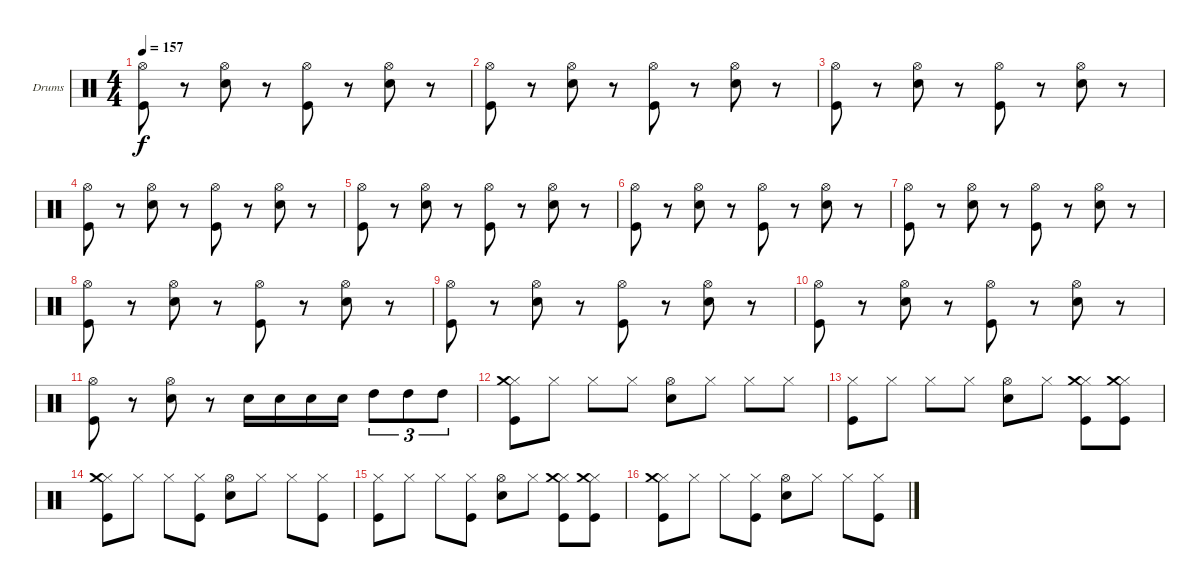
\defaultSystemsLayout 4
\bracketExtendMode groupsimilarinstruments
\firstSystemTrackNameOrientation horizontal
\otherSystemsTrackNameOrientation horizontal
\track ("Drum" "Drums") {instrument percussion}
\staff {score}
\articulation defaults
\ts (4 4)
\tempo 157
\clef neutral
\ks c
("Hi-Hat (open)" "Kick (hit)").8{dy f} r.8 ("Hi-Hat (open)" "Snare (hit) 2").8 r.8 ("Hi-Hat (open)" "Kick (hit)").8 r.8 ("Hi-Hat (open)" "Snare (hit) 2").8 r.8 |
("Hi-Hat (open)" "Kick (hit)").8 r.8 ("Hi-Hat (open)" "Snare (hit) 2").8 r.8 ("Hi-Hat (open)" "Kick (hit)").8 r.8 ("Hi-Hat (open)" "Snare (hit) 2").8 r.8 |
("Hi-Hat (open)" "Kick (hit)").8 r.8 ("Hi-Hat (open)" "Snare (hit) 2").8 r.8 ("Hi-Hat (open)" "Kick (hit)").8 r.8 ("Hi-Hat (open)" "Snare (hit) 2").8 r.8 |
("Hi-Hat (open)" "Kick (hit)").8 r.8 ("Hi-Hat (open)" "Snare (hit) 2").8 r.8 ("Hi-Hat (open)" "Kick (hit)").8 r.8 ("Hi-Hat (open)" "Snare (hit) 2").8 r.8 |
("Hi-Hat (open)" "Kick (hit)").8 r.8 ("Hi-Hat (open)" "Snare (hit) 2").8 r.8 ("Hi-Hat (open)" "Kick (hit)").8 r.8 ("Hi-Hat (open)" "Snare (hit) 2").8 r.8 |
("Hi-Hat (open)" "Kick (hit)").8 r.8 ("Hi-Hat (open)" "Snare (hit) 2").8 r.8 ("Hi-Hat (open)" "Kick (hit)").8 r.8 ("Hi-Hat (open)" "Snare (hit) 2").8 r.8 |
("Hi-Hat (open)" "Kick (hit)").8 r.8 ("Hi-Hat (open)" "Snare (hit) 2").8 r.8 ("Hi-Hat (open)" "Kick (hit)").8 r.8 ("Hi-Hat (open)" "Snare (hit) 2").8 r.8 |
("Hi-Hat (open)" "Kick (hit)").8 r.8 ("Hi-Hat (open)" "Snare (hit) 2").8 r.8 ("Hi-Hat (open)" "Kick (hit)").8 r.8 ("Hi-Hat (open)" "Snare (hit) 2").8 r.8 |
("Hi-Hat (open)" "Kick (hit)").8 r.8 ("Hi-Hat (open)" "Snare (hit) 2").8 r.8 ("Hi-Hat (open)" "Kick (hit)").8 r.8 ("Hi-Hat (open)" "Snare (hit) 2").8 r.8 |
("Hi-Hat (open)" "Kick (hit)").8 r.8 ("Hi-Hat (open)" "Snare (hit) 2").8 r.8 ("Hi-Hat (open)" "Kick (hit)").8 r.8 ("Hi-Hat (open)" "Snare (hit) 2").8 r.8 |
("Hi-Hat (open)" "Kick (hit)").8 r.8 ("Hi-Hat (open)" "Snare (hit) 2").8 r.8 "Snare (hit) 2".16 "Snare (hit) 2".16 "Snare (hit) 2".16 "Snare (hit) 2".16 "High Tom (hit)".8{tu (3 2)} "High Tom (hit)".8{tu (3 2)} "High Tom (hit)".8{tu (3 2)} |
("Hi-Hat (closed)" "Crash medium (hit)" "Kick (hit)").8 "Hi-Hat (closed)".8 "Hi-Hat (closed)".8 "Hi-Hat (closed)".8 ("Hi-Hat (open)" "Snare (hit) 2").8 "Hi-Hat (closed)".8 "Hi-Hat (closed)".8 "Hi-Hat (closed)".8 |
("Hi-Hat (closed)" "Kick (hit)").8 "Hi-Hat (closed)".8 "Hi-Hat (closed)".8 "Hi-Hat (closed)".8 ("Hi-Hat (open)" "Snare (hit) 2").8 "Hi-Hat (closed)".8 ("Hi-Hat (closed)" "Kick (hit)" "Crash medium (hit)").8 ("Hi-Hat (closed)" "Kick (hit)" "Crash medium (hit)").8 |
("Hi-Hat (closed)" "Crash medium (hit)" "Kick (hit)").8 "Hi-Hat (closed)".8 "Hi-Hat (closed)".8 ("Hi-Hat (closed)" "Kick (hit)").8 ("Hi-Hat (open)" "Snare (hit) 2").8 "Hi-Hat (closed)".8 "Hi-Hat (closed)".8 ("Hi-Hat (closed)" "Kick (hit)").8 |
("Hi-Hat (closed)" "Kick (hit)").8 "Hi-Hat (closed)".8 "Hi-Hat (closed)".8 ("Hi-Hat (closed)" "Kick (hit)").8 ("Hi-Hat (open)" "Snare (hit) 2").8 "Hi-Hat (closed)".8 ("Hi-Hat (closed)" "Kick (hit)" "Crash medium (hit)").8 ("Hi-Hat (closed)" "Kick (hit)" "Crash medium (hit)").8 |
("Hi-Hat (closed)" "Crash medium (hit)" "Kick (hit)").8 "Hi-Hat (closed)".8 "Hi-Hat (closed)".8 ("Hi-Hat (closed)" "Kick (hit)").8 ("Hi-Hat (open)" "Snare (hit) 2").8 "Hi-Hat (closed)".8 "Hi-Hat (closed)".8 ("Hi-Hat (closed)" "Kick (hit)").8
